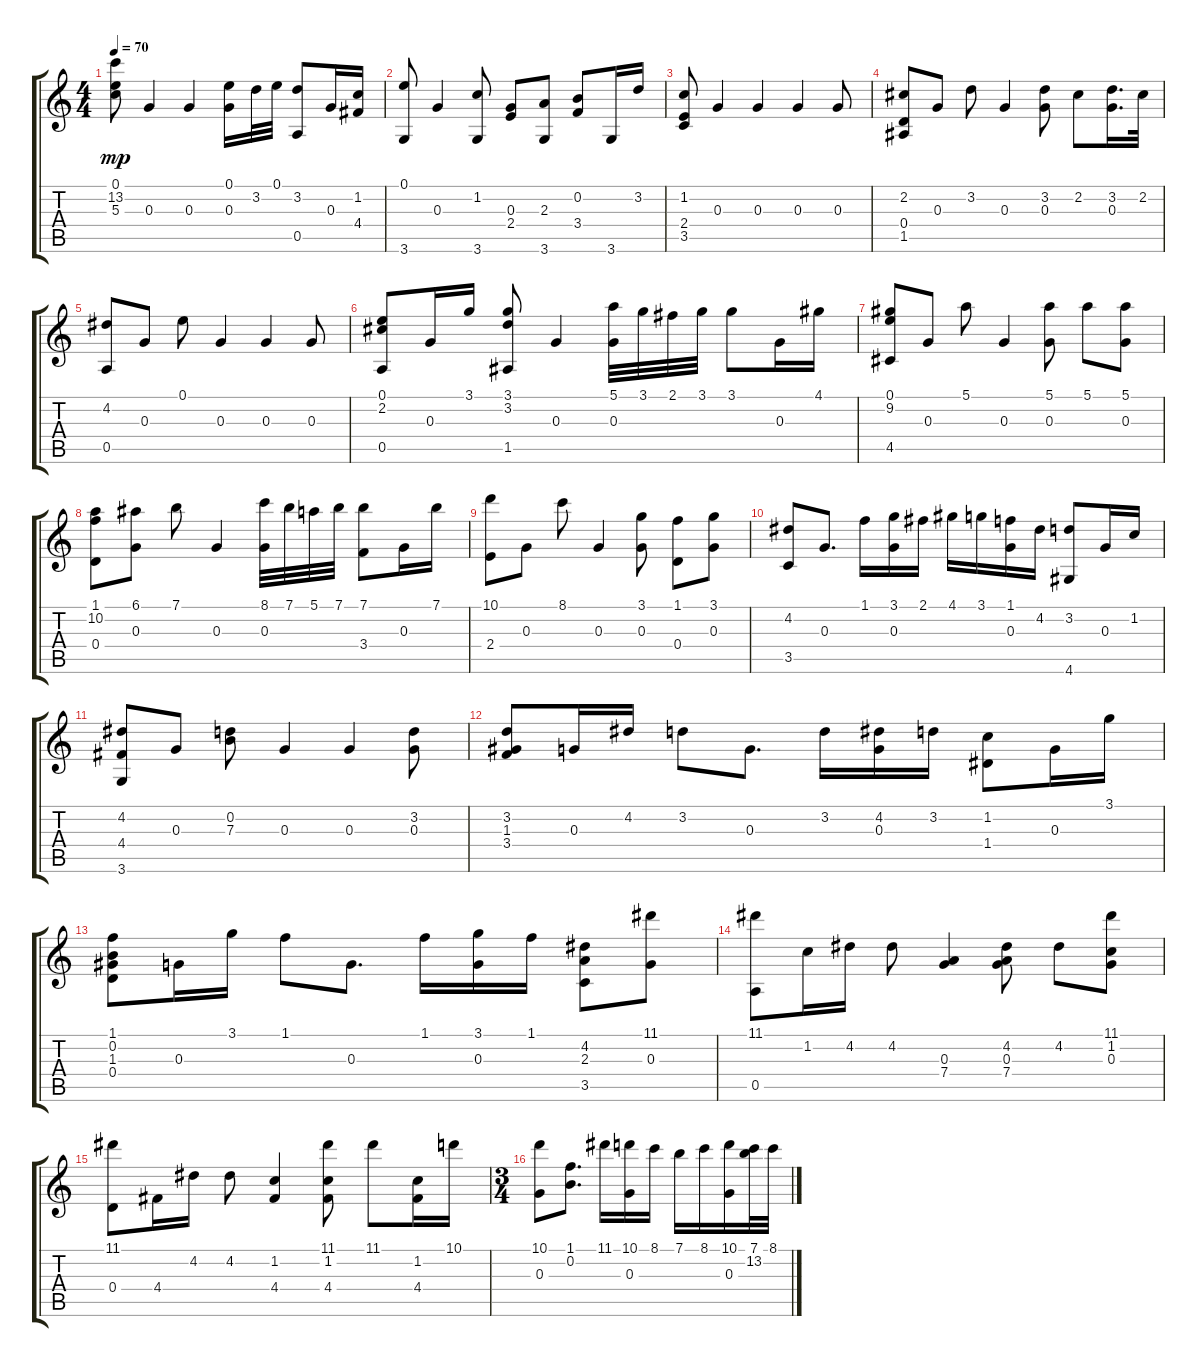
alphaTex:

\track "" {instrument acousticguitarnylon}
\staff {score tabs}
\tuning (E4 B3 G3 D3 A2 E2) {hide}
\ts (4 4)
\tempo 70
\clef g2
\ks c
(0.1 13.2 5.3).8{dy mp} 0.3.4 0.3.4 (0.1 0.3).16 3.2.32 0.1.32 (3.2 0.5).8 0.3.16 (1.2 4.4).16 |
(0.1 3.6).8 0.3.4 (1.2 3.6).8 (0.3 2.4).8 (2.3 3.6).8 (0.2 3.4).8 3.6.16 3.2.16 |
(1.2 2.4 3.5).8 0.3.4 0.3.4 0.3.4 0.3.8 |
(2.2 0.4 1.5).8 0.3.8 3.2.8 0.3.4 (3.2 0.3).8 2.2.8 (3.2 0.3).16{d} 2.2.32 |
(4.2 0.5).8 0.3.8 0.1.8 0.3.4 0.3.4 0.3.8 |
(0.1 2.2 0.5).8 0.3.16 3.1.16 (3.1 3.2 1.5).8 0.3.4 (5.1 0.3).32 3.1.32 2.1.32 3.1.32 3.1.8 0.3.16 4.1.16 |
(0.1 9.2 4.5).8 0.3.8 5.1.8 0.3.4 (5.1 0.3).8 5.1.8 (5.1 0.3).8 |
(1.1 10.2 0.4).8 (6.1 0.3).8 7.1.8 0.3.4 (8.1 0.3).32 7.1.32 5.1.32 7.1.32 (7.1 3.4).8 0.3.16 7.1.16 |
(10.1 2.4).8 0.3.8 8.1.8 0.3.4 (3.1 0.3).8 (1.1 0.4).8 (3.1 0.3).8 |
(4.2 3.5).8 0.3.8{d} 1.1.16 (3.1 0.3).16 2.1.16 4.1.16 3.1.16 (1.1 0.3).16 4.2.16 (3.2 4.6).8 0.3.16 1.2.16 |
(4.2 4.4 3.6).8 0.3.8 (0.2 7.3).8 0.3.4 0.3.4 (3.2 0.3).8 |
(3.2 1.3 3.4).8 0.3.16 4.2.16 3.2.8 0.3.8{d} 3.2.16 (4.2 0.3).16 3.2.16 (1.2 1.4).8 0.3.16 3.1.16 |
(1.1 0.2 1.3 0.4).8 0.3.16 3.1.16 1.1.8 0.3.8{d} 1.1.16 (3.1 0.3).16 1.1.16 (4.2 2.3 3.5).8 (11.1 0.3).8 |
(11.1 0.5).8 1.2.16 4.2.16 4.2.8 (0.3 7.4).4 (4.2 0.3 7.4).8 4.2.8 (11.1 1.2 0.3).8 |
(11.1 0.4).8 4.4.16 4.2.16 4.2.8 (1.2 4.4).4 (11.1 1.2 4.4).8 11.1.8 (1.2 4.4).16 10.1.16 |
\ts (3 4)
(10.1 0.3).8 (1.1 0.2).8{d} 11.1.16 (10.1 0.3).16 8.1.16 7.1.16 8.1.16 (10.1 0.3).16 (7.1 13.2).32 8.1.32
